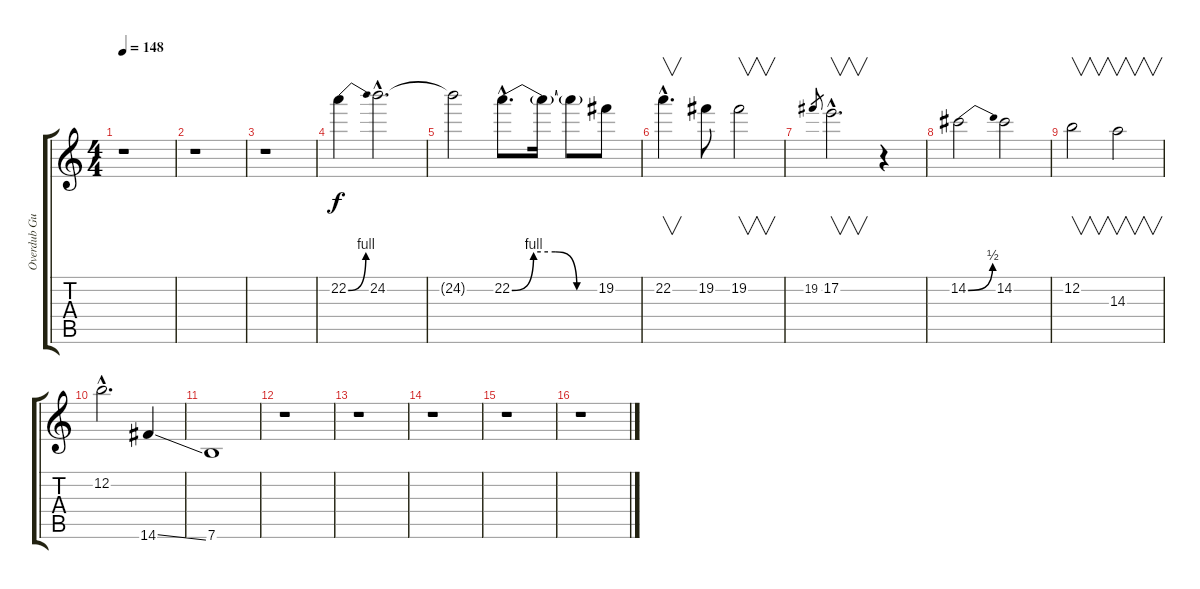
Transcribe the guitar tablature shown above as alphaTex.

\track ("Overdub Guitar" "Overdub Gu") {instrument distortionguitar}
\staff {score tabs}
\tuning (E4 B3 G3 D3 A2 E2) {hide}
\ts (4 4)
\tempo 148
\clef g2
\ks c
r.1{dy f} |
r.1 |
r.1 |
22.2{be (bend 0 0 60 4)}.4 24.2{hac}.2{d} |
24.2{t}.2 22.2{be (custom 0 0 15 4 30 4 45 0 60 0) hac}.8{d} 22.2{t}.16 22.2{t}.8 19.2.8 |
22.2{hac}.4{v d} 19.2.8 19.2.2{v} |
19.2.8{gr} 17.2{hac}.2{v d} r.4 |
14.2{be (bend 0 0 60 2)}.2 14.2.2 |
12.2.2{v} 14.3.2{v} |
12.2{hac}.2{d} 14.6{ss}.4 |
7.6.1 |
r.1 |
r.1 |
r.1 |
r.1 |
r.1
